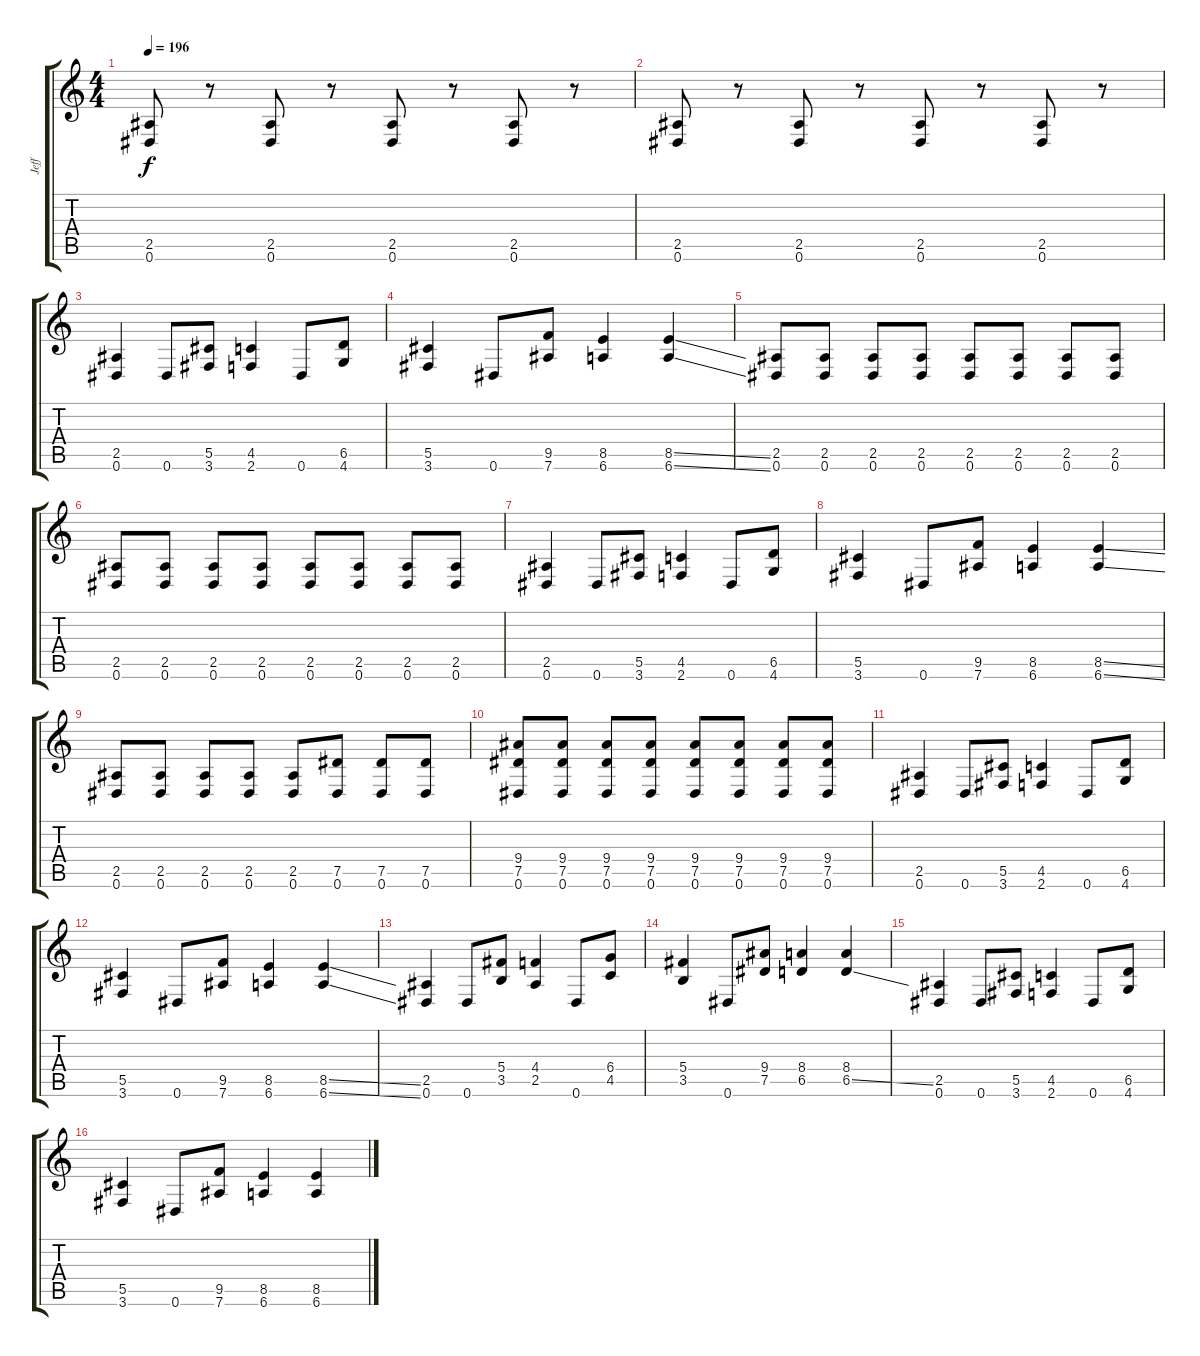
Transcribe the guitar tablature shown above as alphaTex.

\track ("Jeff" "Jeff") {instrument distortionguitar}
\staff {score tabs}
\tuning (Eb4 Bb3 Gb3 Db3 Ab2 Eb2) {hide}
\ts (4 4)
\tempo 196
\clef g2
\ks c
(2.5 0.6).8{dy f} r.8 (2.5 0.6).8 r.8 (2.5 0.6).8 r.8 (2.5 0.6).8 r.8 |
(2.5 0.6).8 r.8 (2.5 0.6).8 r.8 (2.5 0.6).8 r.8 (2.5 0.6).8 r.8 |
(2.5 0.6).4 0.6.8 (5.5 3.6).8 (4.5 2.6).4 0.6.8 (6.5 4.6).8 |
(5.5 3.6).4 0.6.8 (9.5 7.6).8 (8.5 6.6).4 (8.5{ss} 6.6{ss}).4 |
(2.5 0.6).8 (2.5 0.6).8 (2.5 0.6).8 (2.5 0.6).8 (2.5 0.6).8 (2.5 0.6).8 (2.5 0.6).8 (2.5 0.6).8 |
(2.5 0.6).8 (2.5 0.6).8 (2.5 0.6).8 (2.5 0.6).8 (2.5 0.6).8 (2.5 0.6).8 (2.5 0.6).8 (2.5 0.6).8 |
(2.5 0.6).4 0.6.8 (5.5 3.6).8 (4.5 2.6).4 0.6.8 (6.5 4.6).8 |
(5.5 3.6).4 0.6.8 (9.5 7.6).8 (8.5 6.6).4 (8.5{ss} 6.6{ss}).4 |
(2.5 0.6).8 (2.5 0.6).8 (2.5 0.6).8 (2.5 0.6).8 (2.5 0.6).8 (7.5 0.6).8 (7.5 0.6).8 (7.5 0.6).8 |
(9.4 7.5 0.6).8 (9.4 7.5 0.6).8 (9.4 7.5 0.6).8 (9.4 7.5 0.6).8 (9.4 7.5 0.6).8 (9.4 7.5 0.6).8 (9.4 7.5 0.6).8 (9.4 7.5 0.6).8 |
(2.5 0.6).4 0.6.8 (5.5 3.6).8 (4.5 2.6).4 0.6.8 (6.5 4.6).8 |
(5.5 3.6).4 0.6.8 (9.5 7.6).8 (8.5 6.6).4 (8.5{ss} 6.6{ss}).4 |
(2.5 0.6).4 0.6.8 (5.4 3.5).8 (4.4 2.5).4 0.6.8 (6.4 4.5).8 |
(5.4 3.5).4 0.6.8 (9.4 7.5).8 (8.4 6.5).4 (8.4 6.5{ss}).4 |
(2.5 0.6).4 0.6.8 (5.5 3.6).8 (4.5 2.6).4 0.6.8 (6.5 4.6).8 |
(5.5 3.6).4 0.6.8 (9.5 7.6).8 (8.5 6.6).4 (8.5{ss} 6.6{ss}).4
